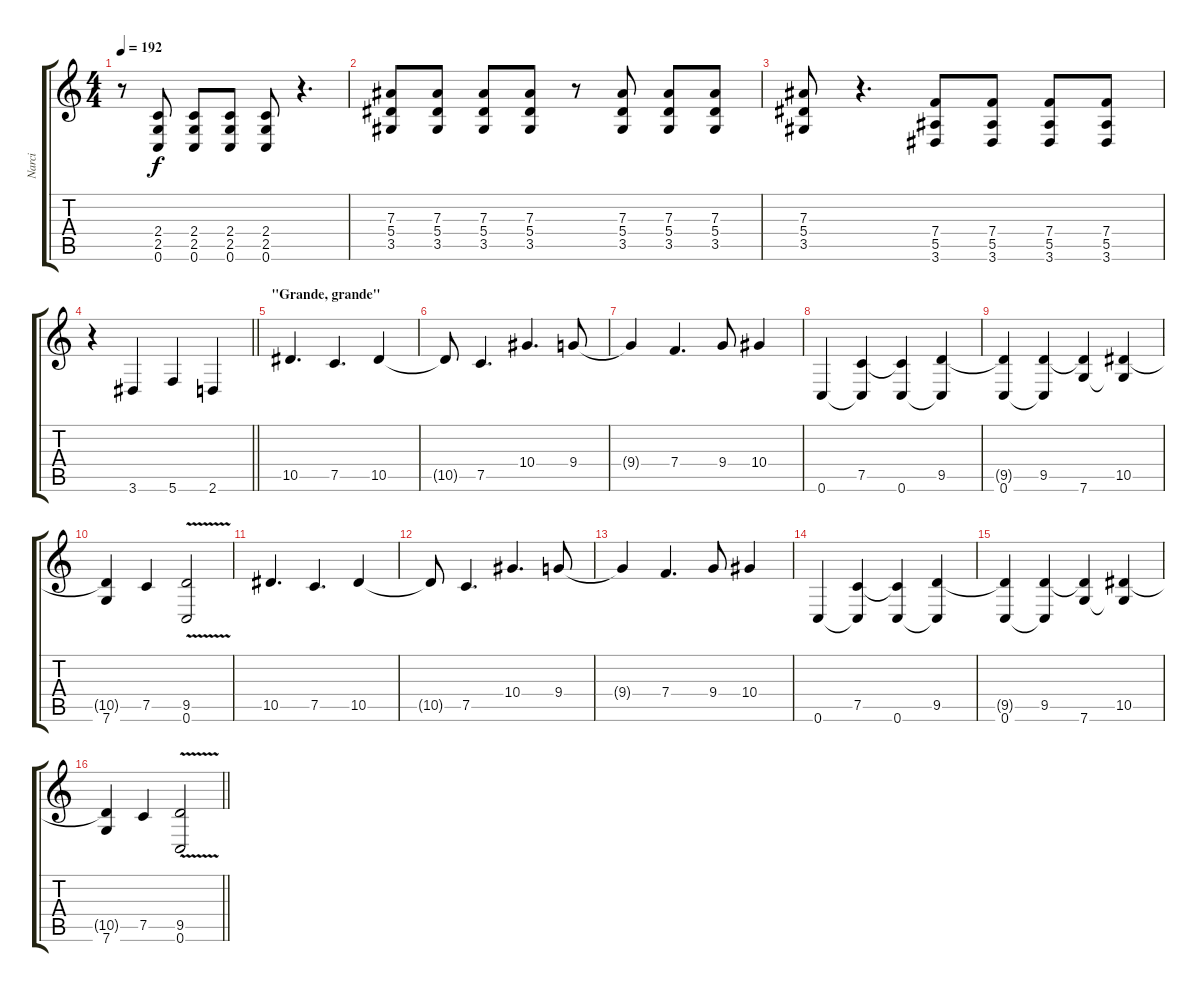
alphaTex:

\track ("Narci" "Narci") {instrument distortionguitar}
\staff {score tabs}
\tuning (C4 G3 Eb3 Bb2 F2 C2) {hide}
\ts (4 4)
\tempo 192
\clef g2
\ks c
r.8{dy f} (2.4 2.5 0.6).8 (2.4 2.5 0.6).8 (2.4 2.5 0.6).8 (2.4 2.5 0.6).8 r.4{d} |
(7.3 5.4 3.5).8 (7.3 5.4 3.5).8 (7.3 5.4 3.5).8 (7.3 5.4 3.5).8 r.8 (7.3 5.4 3.5).8 (7.3 5.4 3.5).8 (7.3 5.4 3.5).8 |
(7.3 5.4 3.5).8 r.4{d} (7.4 5.5 3.6).8 (7.4 5.5 3.6).8 (7.4 5.5 3.6).8 (7.4 5.5 3.6).8 |
\barLineRight lightlight
r.4 3.6.4 5.6.4 2.6.4 |
\section ("" "\"Grande, grande\"")
10.5.4{d} 7.5.4{d} 10.5.4 |
10.5{t}.8 7.5.4{d} 10.4.4{d} 9.4.8 |
9.4{t}.4 7.4.4{d} 9.4.8 10.4.4 |
0.6.4 (7.5 0.6{t}).4 (7.5{t} 0.6).4 (9.5 0.6{t}).4 |
(9.5{t} 0.6).4 (9.5 0.6{t}).4 (9.5{t} 7.6).4 (10.5 7.6{t}).4 |
(10.5{t} 7.6).4 7.5.4 (9.5{v} 0.6).2 |
10.5.4{d} 7.5.4{d} 10.5.4 |
10.5{t}.8 7.5.4{d} 10.4.4{d} 9.4.8 |
9.4{t}.4 7.4.4{d} 9.4.8 10.4.4 |
0.6.4 (7.5 0.6{t}).4 (7.5{t} 0.6).4 (9.5 0.6{t}).4 |
(9.5{t} 0.6).4 (9.5 0.6{t}).4 (9.5{t} 7.6).4 (10.5 7.6{t}).4 |
\barLineRight lightlight
(10.5{t} 7.6).4 7.5.4 (9.5{v} 0.6).2
